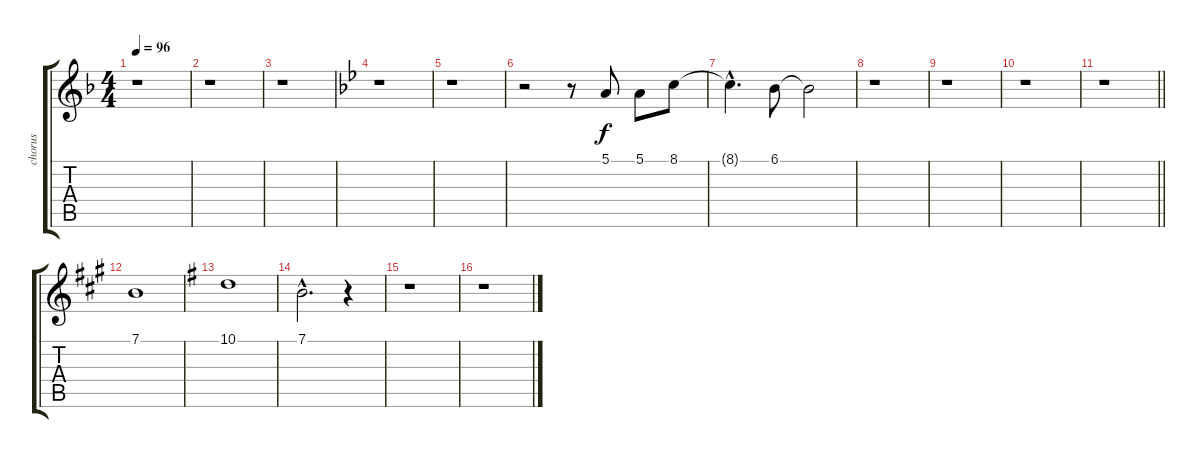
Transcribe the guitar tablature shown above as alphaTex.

\track ("chorus" "chorus") {instrument synthvoice}
\staff {score tabs}
\tuning (E4 B3 G3 D3 A2 E2) {hide}
\ts (4 4)
\tempo 96
\clef g2
\ks f
r.1{dy f} |
r.1 |
r.1 |
\ks bb
r.1 |
r.1 |
r.2 r.8 5.1.8 5.1.8 8.1.8 |
8.1{hac t}.4{d} 6.1.8 6.1{t}.2 |
r.1 |
r.1 |
r.1 |
\barLineRight lightlight
r.1 |
\ks a
7.1.1 |
\ks g
10.1.1 |
7.1{hac}.2{d} r.4 |
r.1 |
r.1
